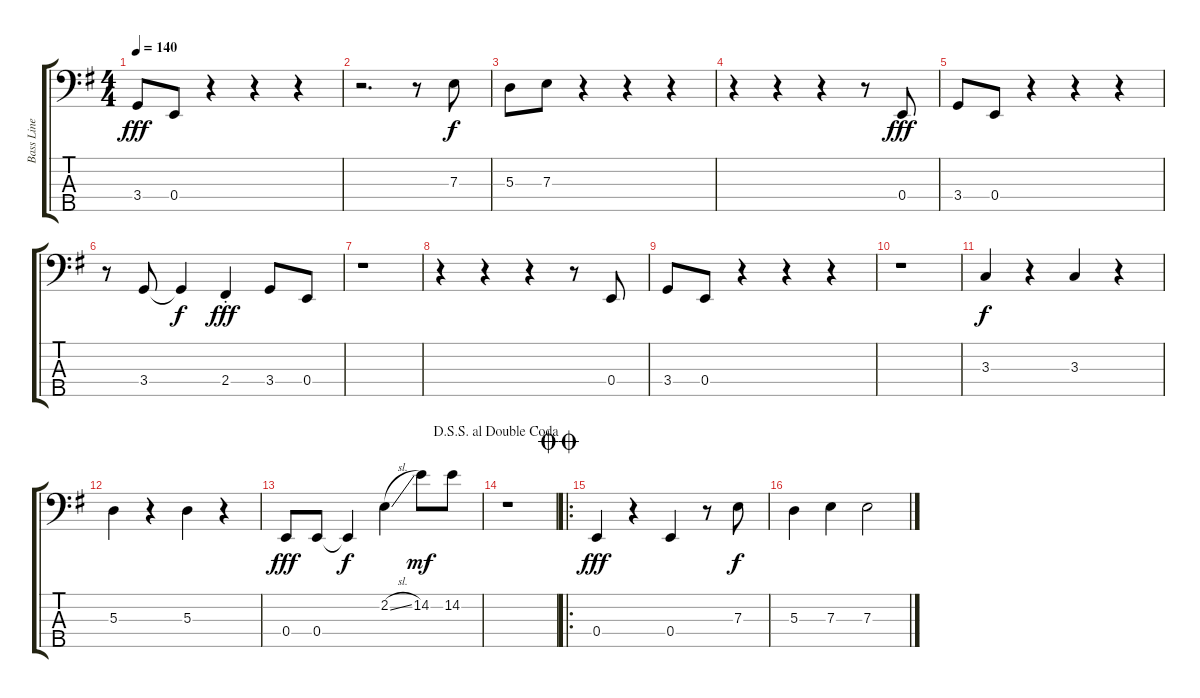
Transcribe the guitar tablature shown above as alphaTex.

\track ("Bass Line" "Bass Line") {instrument electricbassfinger}
\staff {score tabs}
\tuning (G2 D2 A1 E1 B0) {hide}
\ts (4 4)
\tempo 140
\clef f4
\ks eminor
3.4.8{dy fff} 0.4.8 r.4 r.4 r.4 |
r.2{d} r.8 7.3.8{dy f} |
5.3.8 7.3.8 r.4 r.4 r.4 |
r.4 r.4 r.4 r.8 0.4.8{dy fff} |
3.4.8 0.4.8 r.4 r.4 r.4 |
r.8 3.4.8 3.4{t}.4{dy f} 2.4{st}.4{dy fff} 3.4.8 0.4.8 |
r.1 |
r.4 r.4 r.4 r.8 0.4.8 |
3.4.8 0.4.8 r.4 r.4 r.4 |
r.1 |
3.3.4{dy f} r.4 3.3.4 r.4 |
5.3.4 r.4 5.3.4 r.4 |
0.4.8{dy fff} 0.4.8 0.4{t}.4{dy f} 2.2{sl}.4 14.2.8{dy mf} 14.2.8 |
\jump dalsegnosegnoaldoublecoda
r.1 |
\ro
\jump doublecoda
0.4.4{dy fff} r.4 0.4.4 r.8 7.3.8{dy f} |
5.3.4 7.3.4 7.3.2
